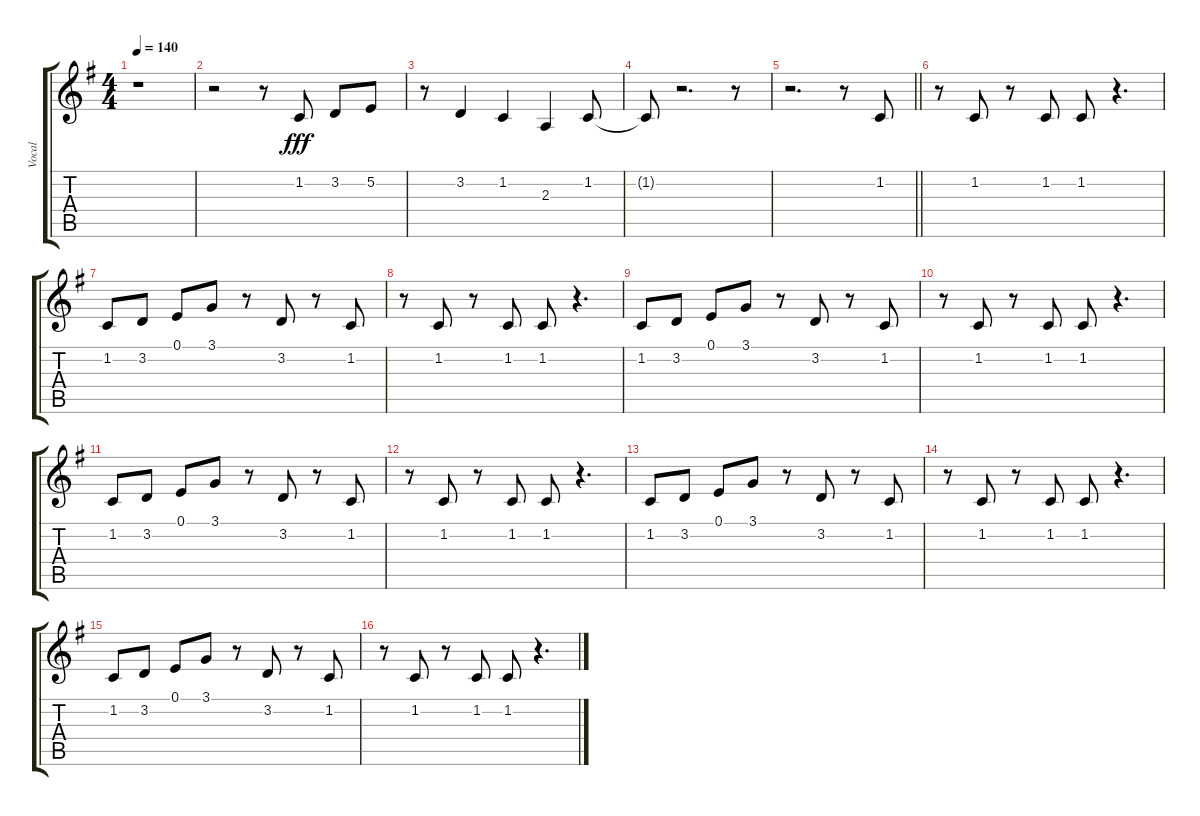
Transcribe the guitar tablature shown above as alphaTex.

\track ("Vocal" "Vocal") {instrument synthvoice}
\staff {score tabs}
\tuning (E4 B3 G3 D3 A2 E2) {hide}
\ts (4 4)
\tempo 140
\clef g2
\ks eminor
r.1{dy fff} |
r.2 r.8 1.2.8 3.2.8 5.2.8 |
r.8 3.2.4 1.2.4 2.3.4 1.2.8 |
1.2{t}.8 r.2{d} r.8 |
\barLineRight lightlight
r.2{d} r.8 1.2.8 |
\section ("" "")
r.8 1.2.8 r.8 1.2.8 1.2.8 r.4{d} |
1.2.8 3.2.8 0.1.8 3.1.8 r.8 3.2.8 r.8 1.2.8 |
r.8 1.2.8 r.8 1.2.8 1.2.8 r.4{d} |
1.2.8 3.2.8 0.1.8 3.1.8 r.8 3.2.8 r.8 1.2.8 |
r.8 1.2.8 r.8 1.2.8 1.2.8 r.4{d} |
1.2.8 3.2.8 0.1.8 3.1.8 r.8 3.2.8 r.8 1.2.8 |
r.8 1.2.8 r.8 1.2.8 1.2.8 r.4{d} |
1.2.8 3.2.8 0.1.8 3.1.8 r.8 3.2.8 r.8 1.2.8 |
r.8 1.2.8 r.8 1.2.8 1.2.8 r.4{d} |
1.2.8 3.2.8 0.1.8 3.1.8 r.8 3.2.8 r.8 1.2.8 |
r.8 1.2.8 r.8 1.2.8 1.2.8 r.4{d}
